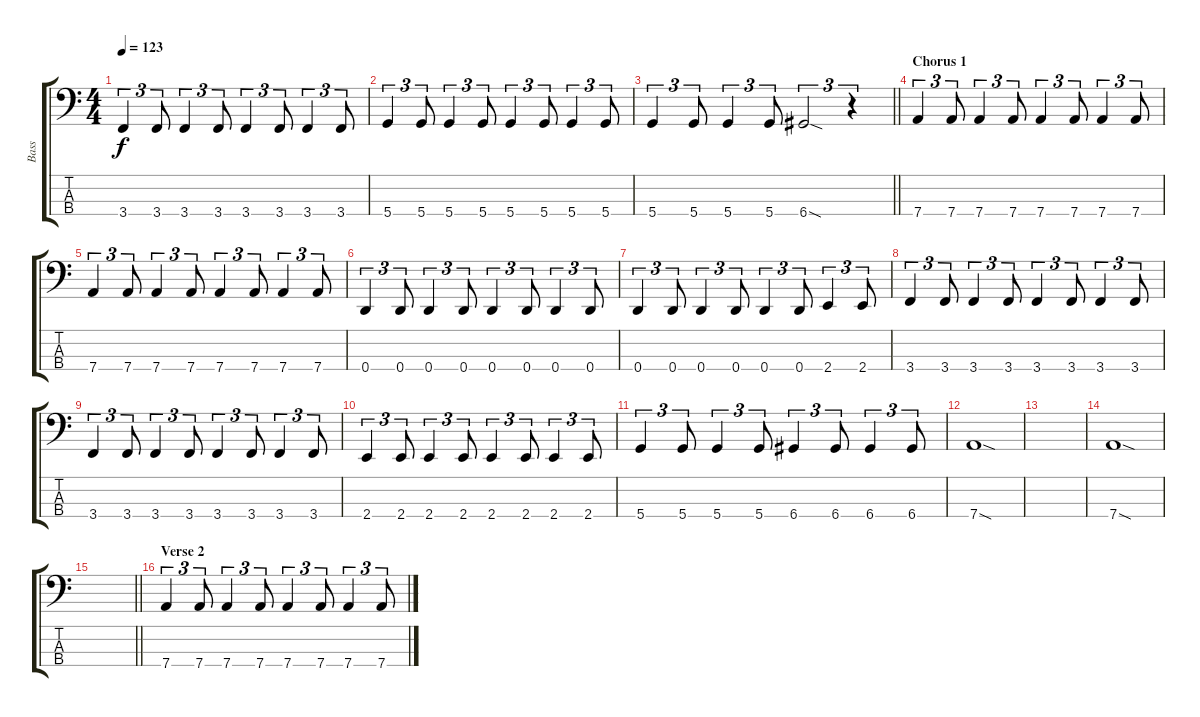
\track ("Bass" "Bass") {instrument electricbassfinger}
\staff {score tabs}
\tuning (G2 D2 A1 D1) {hide}
\ts (4 4)
\tempo 123
\clef f4
\ks c
3.4.4{tu (3 2) dy f} 3.4.8{tu (3 2)} 3.4.4{tu (3 2)} 3.4.8{tu (3 2)} 3.4.4{tu (3 2)} 3.4.8{tu (3 2)} 3.4.4{tu (3 2)} 3.4.8{tu (3 2)} |
5.4.4{tu (3 2)} 5.4.8{tu (3 2)} 5.4.4{tu (3 2)} 5.4.8{tu (3 2)} 5.4.4{tu (3 2)} 5.4.8{tu (3 2)} 5.4.4{tu (3 2)} 5.4.8{tu (3 2)} |
\barLineRight lightlight
5.4.4{tu (3 2)} 5.4.8{tu (3 2)} 5.4.4{tu (3 2)} 5.4.8{tu (3 2)} 6.4{sod}.2{tu (3 2)} r.4{tu (3 2)} |
\section ("" "Chorus 1")
7.4.4{tu (3 2)} 7.4.8{tu (3 2)} 7.4.4{tu (3 2)} 7.4.8{tu (3 2)} 7.4.4{tu (3 2)} 7.4.8{tu (3 2)} 7.4.4{tu (3 2)} 7.4.8{tu (3 2)} |
7.4.4{tu (3 2)} 7.4.8{tu (3 2)} 7.4.4{tu (3 2)} 7.4.8{tu (3 2)} 7.4.4{tu (3 2)} 7.4.8{tu (3 2)} 7.4.4{tu (3 2)} 7.4.8{tu (3 2)} |
0.4.4{tu (3 2)} 0.4.8{tu (3 2)} 0.4.4{tu (3 2)} 0.4.8{tu (3 2)} 0.4.4{tu (3 2)} 0.4.8{tu (3 2)} 0.4.4{tu (3 2)} 0.4.8{tu (3 2)} |
0.4.4{tu (3 2)} 0.4.8{tu (3 2)} 0.4.4{tu (3 2)} 0.4.8{tu (3 2)} 0.4.4{tu (3 2)} 0.4.8{tu (3 2)} 2.4.4{tu (3 2)} 2.4.8{tu (3 2)} |
3.4.4{tu (3 2)} 3.4.8{tu (3 2)} 3.4.4{tu (3 2)} 3.4.8{tu (3 2)} 3.4.4{tu (3 2)} 3.4.8{tu (3 2)} 3.4.4{tu (3 2)} 3.4.8{tu (3 2)} |
3.4.4{tu (3 2)} 3.4.8{tu (3 2)} 3.4.4{tu (3 2)} 3.4.8{tu (3 2)} 3.4.4{tu (3 2)} 3.4.8{tu (3 2)} 3.4.4{tu (3 2)} 3.4.8{tu (3 2)} |
2.4.4{tu (3 2)} 2.4.8{tu (3 2)} 2.4.4{tu (3 2)} 2.4.8{tu (3 2)} 2.4.4{tu (3 2)} 2.4.8{tu (3 2)} 2.4.4{tu (3 2)} 2.4.8{tu (3 2)} |
5.4.4{tu (3 2)} 5.4.8{tu (3 2)} 5.4.4{tu (3 2)} 5.4.8{tu (3 2)} 6.4.4{tu (3 2)} 6.4.8{tu (3 2)} 6.4.4{tu (3 2)} 6.4.8{tu (3 2)} |
7.4{sod}.1 |
|
7.4{sod}.1 |
\barLineRight lightlight
|
\section ("" "Verse 2")
7.4.4{tu (3 2)} 7.4.8{tu (3 2)} 7.4.4{tu (3 2)} 7.4.8{tu (3 2)} 7.4.4{tu (3 2)} 7.4.8{tu (3 2)} 7.4.4{tu (3 2)} 7.4.8{tu (3 2)}
